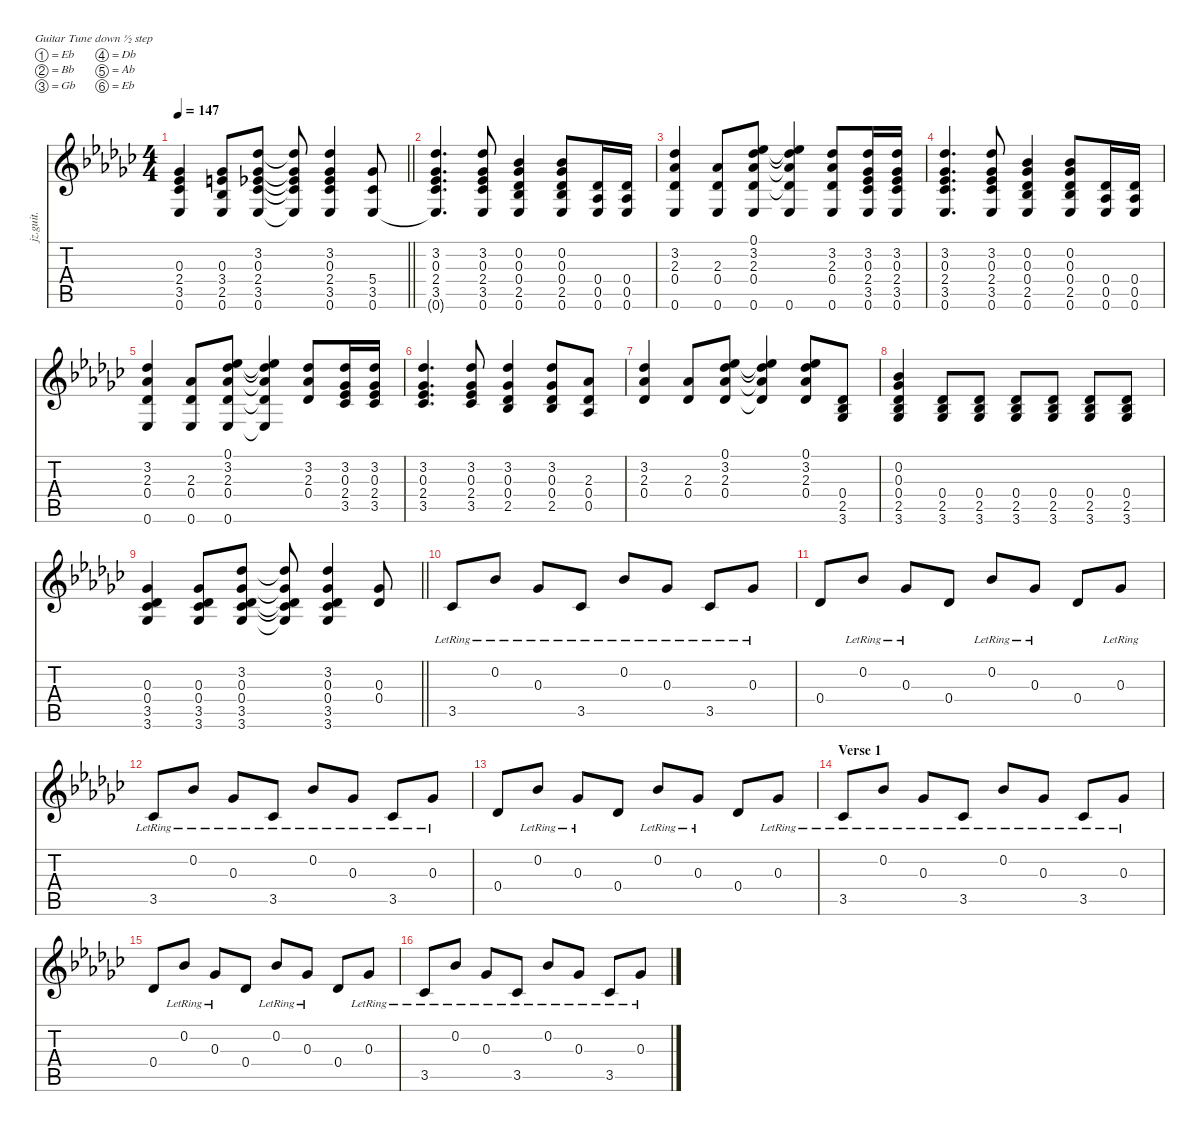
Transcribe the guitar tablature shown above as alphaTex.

\defaultSystemsLayout 4
\hideDynamics
\bracketExtendMode nobrackets
\otherSystemsTrackNameOrientation horizontal
\track ("Guitar (James)" "jz.guit.") {instrument electricguitarjazz}
\staff {score tabs}
\tuning (Eb4 Bb3 Gb3 Db3 Ab2 Eb2)
\ts (4 4)
\tempo 147
\clef g2
\barLineRight lightlight
\ks ebminor
(0.3{acc b} 2.4{acc b} 3.5{acc b} 0.6{acc b}).4{dy f beam Up} (0.3{acc b} 3.4{acc forcenatural} 2.5{acc b} 0.6{acc b}).8{beam Up} (3.2{acc b} 0.3{acc b} 2.4{acc b} 3.5{acc b} 0.6{acc b}).8{beam Up} (3.2{t acc b} 0.3{t acc b} 2.4{t acc b} 3.5{t acc b} 0.6{t acc b}).8{beam Up} (3.2{acc b} 0.3{acc b} 2.4{acc b} 3.5{acc b} 0.6{acc b}).4{beam Up} (5.4{acc b} 3.5{acc b} 0.6{acc b}).8{beam Up} |
(3.2{acc b} 0.3{acc b} 2.4{acc b} 3.5{acc b} 0.6{t acc b}).4{d beam Up} (3.2{acc b} 0.3{acc b} 2.4{acc b} 3.5{acc b} 0.6{acc b}).8{beam Up} (0.2{acc b} 0.3{acc b} 0.4{acc b} 2.5{acc b} 0.6{acc b}).4{beam Up} (0.2{acc b} 0.3{acc b} 0.4{acc b} 2.5{acc b} 0.6{acc b}).8{beam Up} (0.4{acc b} 0.5{acc b} 0.6{acc b}).16{beam Up} (0.4{acc b} 0.5{acc b} 0.6{acc b}).16{beam Up} |
(3.2{acc b} 2.3{acc b} 0.4{acc b} 0.6{acc b}).4{beam Up} (2.3{acc b} 0.4{acc b} 0.6{acc b}).8{beam Up} (0.1{acc b} 3.2{acc b} 2.3{acc b} 0.4{acc b} 0.6{acc b}).8{beam Up} (0.1{t acc b} 3.2{t acc b} 2.3{t acc b} 0.4{t acc b} 0.6{acc b}).4{beam Up} (3.2{acc b} 2.3{acc b} 0.4{acc b} 0.6{acc b}).8{beam Up} (3.2{acc b} 0.3{acc b} 2.4{acc b} 3.5{acc b} 0.6{acc b}).16{beam Up} (3.2{acc b} 0.3{acc b} 2.4{acc b} 3.5{acc b} 0.6{acc b}).16{beam Up} |
(3.2{acc b} 0.3{acc b} 2.4{acc b} 3.5{acc b} 0.6{acc b}).4{d beam Up} (3.2{acc b} 0.3{acc b} 2.4{acc b} 3.5{acc b} 0.6{acc b}).8{beam Up} (0.2{acc b} 0.3{acc b} 0.4{acc b} 2.5{acc b} 0.6{acc b}).4{beam Up} (0.2{acc b} 0.3{acc b} 0.4{acc b} 2.5{acc b} 0.6{acc b}).8{beam Up} (0.4{acc b} 0.5{acc b} 0.6{acc b}).16{beam Up} (0.4{acc b} 0.5{acc b} 0.6{acc b}).16{beam Up} |
(3.2{acc b} 2.3{acc b} 0.4{acc b} 0.6{acc b}).4{beam Up} (2.3{acc b} 0.4{acc b} 0.6{acc b}).8{beam Up} (0.1{acc b} 3.2{acc b} 2.3{acc b} 0.4{acc b} 0.6{acc b}).8{beam Up} (0.1{t acc b} 3.2{t acc b} 2.3{t acc b} 0.4{t acc b} 0.6{t acc b}).4{beam Up} (3.2{acc b} 2.3{acc b} 0.4{acc b}).8{beam Up} (3.2{acc b} 0.3{acc b} 2.4{acc b} 3.5{acc b}).16{beam Up} (3.2{acc b} 0.3{acc b} 2.4{acc b} 3.5{acc b}).16{beam Up} |
(3.2{acc b} 0.3{acc b} 2.4{acc b} 3.5{acc b}).4{d beam Up} (3.2{acc b} 0.3{acc b} 2.4{acc b} 3.5{acc b}).8{beam Up} (3.2{acc b} 0.3{acc b} 0.4{acc b} 2.5{acc b}).4{beam Up} (3.2{acc b} 0.3{acc b} 0.4{acc b} 2.5{acc b}).8{beam Up} (2.3{acc b} 0.4{acc b} 0.5{acc b}).8{beam Up} |
(3.2{acc b} 2.3{acc b} 0.4{acc b}).4{beam Up} (2.3{acc b} 0.4{acc b}).8{beam Up} (0.1{acc b} 3.2{acc b} 2.3{acc b} 0.4{acc b}).8{beam Up} (0.1{t acc b} 3.2{t acc b} 2.3{t acc b} 0.4{t acc b}).4{beam Up} (0.1{acc b} 3.2{acc b} 2.3{acc b} 0.4{acc b}).8{beam Up} (0.4{acc b} 2.5{acc b} 3.6{acc b}).8{beam Up} |
(0.2{acc b} 0.3{acc b} 0.4{acc b} 2.5{acc b} 3.6{acc b}).4{beam Up} (0.4{acc b} 2.5{acc b} 3.6{acc b}).8{beam Up} (0.4{acc b} 2.5{acc b} 3.6{acc b}).8{beam Up} (0.4{acc b} 2.5{acc b} 3.6{acc b}).8{beam Up} (0.4{acc b} 2.5{acc b} 3.6{acc b}).8{beam Up} (0.4{acc b} 2.5{acc b} 3.6{acc b}).8{beam Up} (0.4{acc b} 2.5{acc b} 3.6{acc b}).8{beam Up} |
\barLineRight lightlight
(0.3{acc b} 0.4{acc b} 3.5{acc b} 3.6{acc b}).4{beam Up} (0.3{acc b} 0.4{acc b} 3.5{acc b} 3.6{acc b}).8{beam Up} (3.2{acc b} 0.3{acc b} 0.4{acc b} 3.5{acc b} 3.6{acc b}).8{beam Up} (3.2{t acc b} 0.3{t acc b} 0.4{t acc b} 3.5{t acc b} 3.6{t acc b}).8{beam Up} (3.2{acc b} 0.3{acc b} 0.4{acc b} 3.5{acc b} 3.6{acc b}).4{beam Up} (0.3{acc b} 0.4{acc b}).8{beam Up} |
3.5{lr acc b}.8{beam Up} 0.2{lr acc b}.8{beam Up} 0.3{lr acc b}.8{beam Up} 3.5{lr acc b}.8{beam Up} 0.2{lr acc b}.8{beam Up} 0.3{lr acc b}.8{beam Up} 3.5{lr acc b}.8{beam Up} 0.3{lr acc b}.8{beam Up} |
0.4{acc b}.8{beam Up} 0.2{lr acc b}.8{beam Up} 0.3{lr acc b}.8{beam Up} 0.4{acc b}.8{beam Up} 0.2{lr acc b}.8{beam Up} 0.3{lr acc b}.8{beam Up} 0.4{acc b}.8{beam Up} 0.3{lr acc b}.8{beam Up} |
3.5{lr acc b}.8{beam Up} 0.2{lr acc b}.8{beam Up} 0.3{lr acc b}.8{beam Up} 3.5{lr acc b}.8{beam Up} 0.2{lr acc b}.8{beam Up} 0.3{lr acc b}.8{beam Up} 3.5{lr acc b}.8{beam Up} 0.3{lr acc b}.8{beam Up} |
0.4{acc b}.8{beam Up} 0.2{lr acc b}.8{beam Up} 0.3{lr acc b}.8{beam Up} 0.4{acc b}.8{beam Up} 0.2{lr acc b}.8{beam Up} 0.3{lr acc b}.8{beam Up} 0.4{acc b}.8{beam Up} 0.3{lr acc b}.8{beam Up} |
\section ("" "Verse 1")
3.5{lr acc b}.8{beam Up} 0.2{lr acc b}.8{beam Up} 0.3{lr acc b}.8{beam Up} 3.5{lr acc b}.8{beam Up} 0.2{lr acc b}.8{beam Up} 0.3{lr acc b}.8{beam Up} 3.5{lr acc b}.8{beam Up} 0.3{lr acc b}.8{beam Up} |
0.4{acc b}.8{beam Up} 0.2{lr acc b}.8{beam Up} 0.3{lr acc b}.8{beam Up} 0.4{acc b}.8{beam Up} 0.2{lr acc b}.8{beam Up} 0.3{lr acc b}.8{beam Up} 0.4{acc b}.8{beam Up} 0.3{lr acc b}.8{beam Up} |
3.5{lr acc b}.8{beam Up} 0.2{lr acc b}.8{beam Up} 0.3{lr acc b}.8{beam Up} 3.5{lr acc b}.8{beam Up} 0.2{lr acc b}.8{beam Up} 0.3{lr acc b}.8{beam Up} 3.5{lr acc b}.8{beam Up} 0.3{lr acc b}.8{beam Up}
